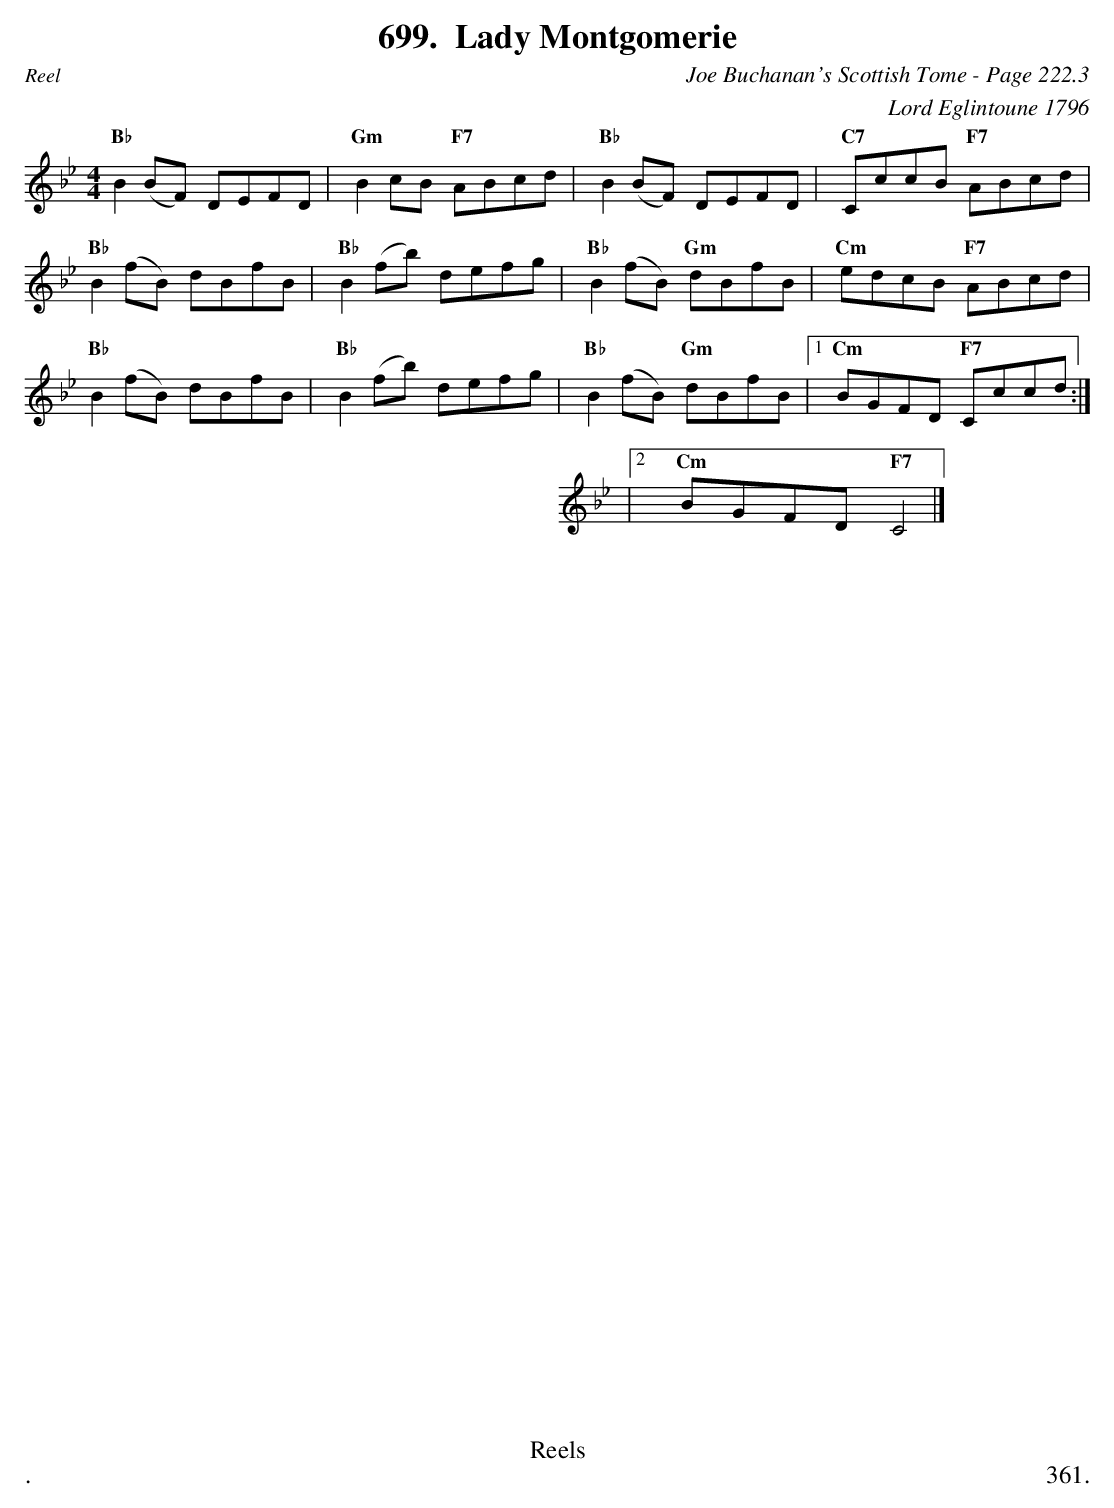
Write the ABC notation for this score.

X:1
T:Lady Montgomerie
C:Joe Buchanan's Scottish Tome - Page 222.3
C:Lord Eglintoune 1796
L:1/8
M:4/4
K:Bbmaj
"Bb"B2 (BF) DEFD | "Gm"B2 cB "F7"ABcd | "Bb"B2 (BF) DEFD | "C7"CccB "F7"ABcd |
"Bb"B2 (fB) dBfB | "Bb"B2 (fb) defg | "Bb"B2 (fB) "Gm"dBfB | "Cm"edcB "F7"ABcd |
"Bb"B2 (fB) dBfB | "Bb"B2 (fb) defg | "Bb"B2 (fB) "Gm"dBfB |1 "Cm"BGFD "F7"Cccd :|
|2  "Cm"BGFD "F7"C4 |]
